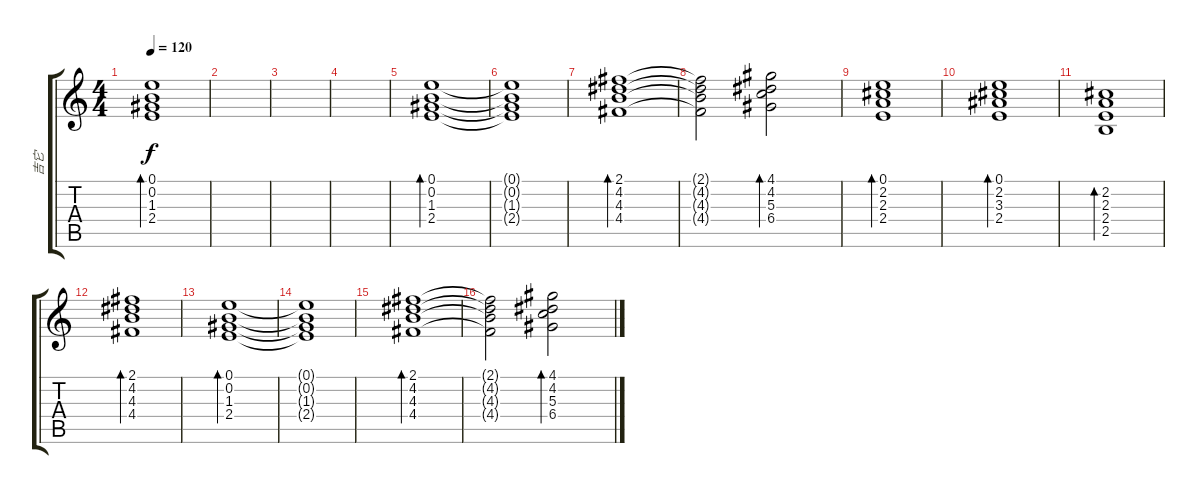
\track ("吉它" "吉它") {instrument acousticguitarsteel}
\staff {score tabs}
\tuning (E4 B3 G3 D3 A2 E2) {hide}
\ts (4 4)
\tempo 120
\clef g2
\ks c
(0.1 0.2 1.3 2.4).1{bd 480 dy f} |
|
|
|
(0.1 0.2 1.3 2.4).1{bd 480} |
(0.1{t} 0.2{t} 1.3{t} 2.4{t}).1 |
(2.1 4.2 4.3 4.4).1{bd 480} |
(2.1{t} 4.2{t} 4.3{t} 4.4{t}).2 (4.1 4.2 5.3 6.4).2{bd 480} |
(0.1 2.2 2.3 2.4).1{bd 480} |
(0.1 2.2 3.3 2.4).1{bd 480} |
(2.2 2.3 2.4 2.5).1{bd 480} |
(2.1 4.2 4.3 4.4).1{bd 480} |
(0.1 0.2 1.3 2.4).1{bd 480} |
(0.1{t} 0.2{t} 1.3{t} 2.4{t}).1 |
(2.1 4.2 4.3 4.4).1{bd 480} |
(2.1{t} 4.2{t} 4.3{t} 4.4{t}).2 (4.1 4.2 5.3 6.4).2{bd 480}
